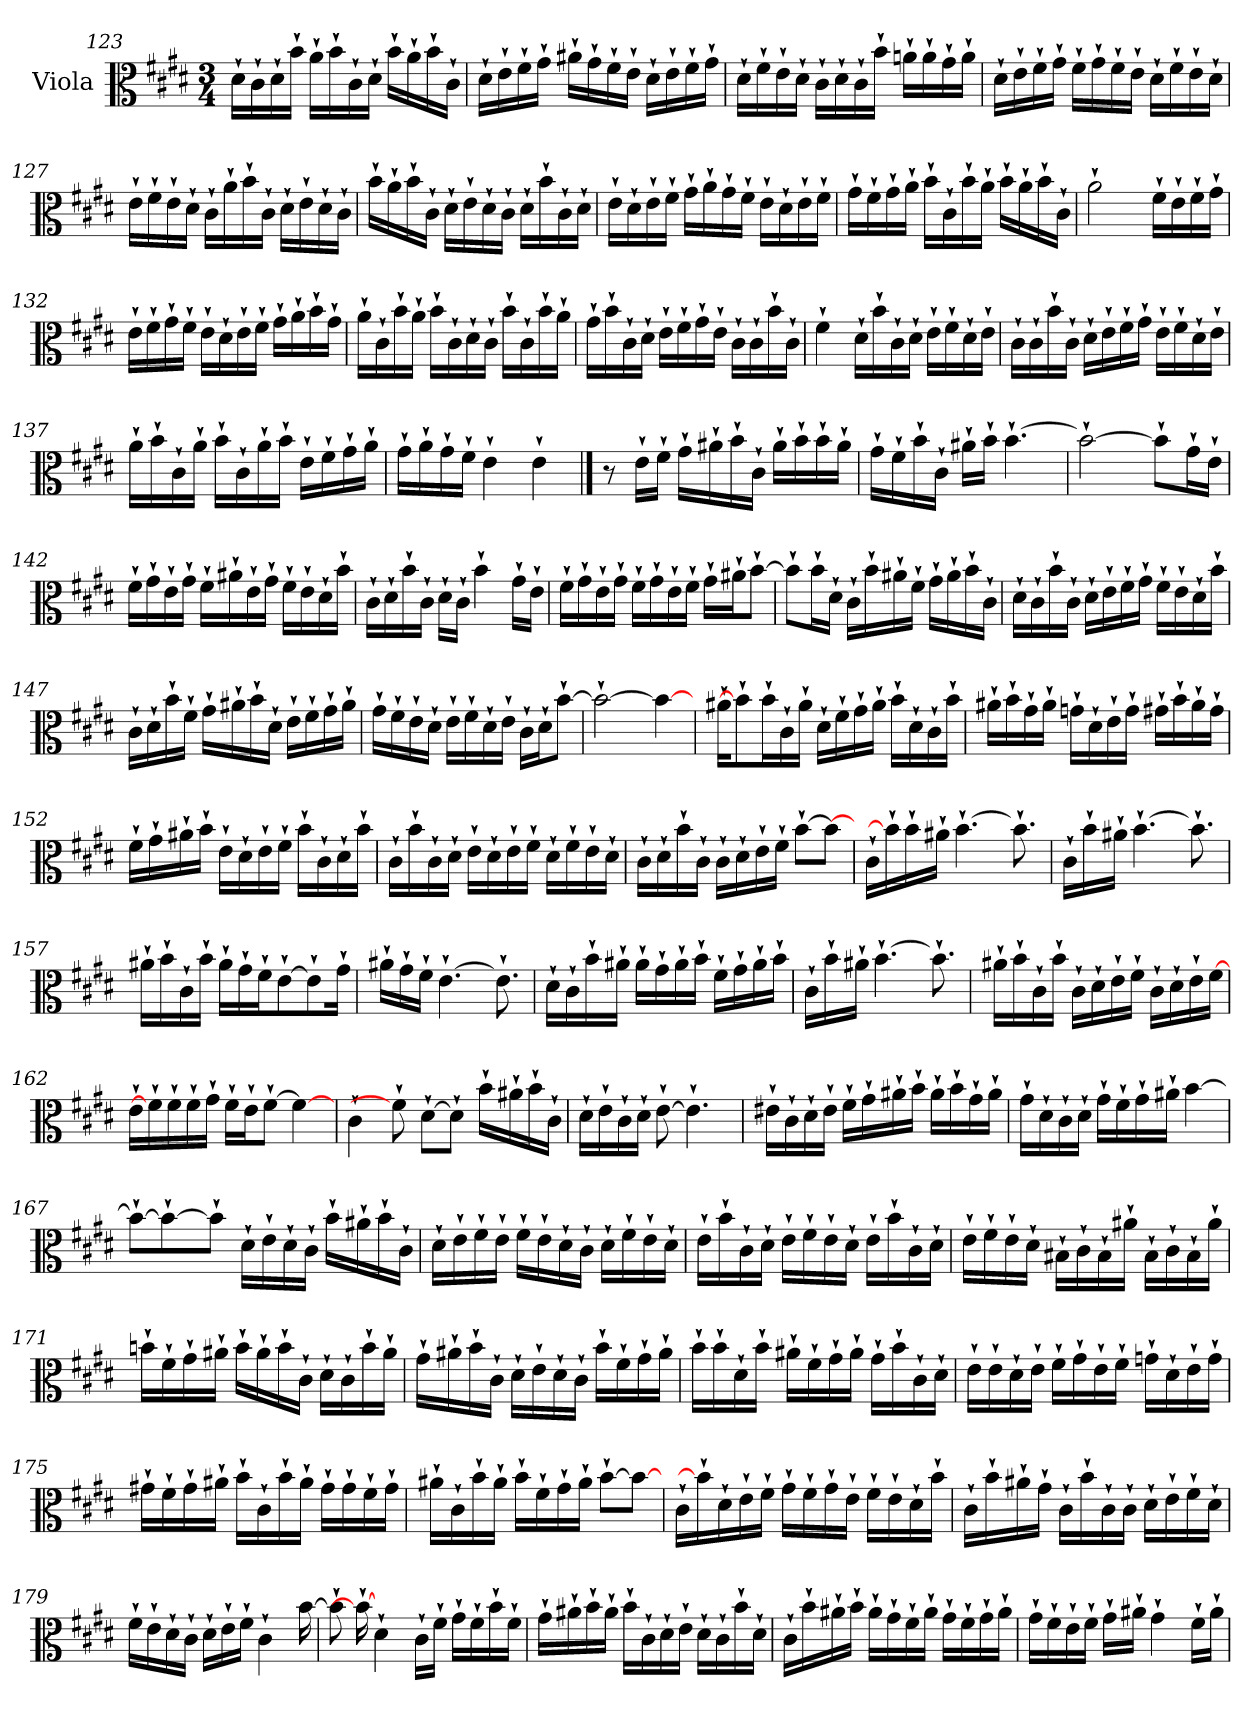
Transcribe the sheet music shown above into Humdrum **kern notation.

**kern
*part1
*staff1
*I"Viola
*I'Vla.
*clefC3
*k[f#c#g#d#]
*E:
*M3/4
=123
16d#`\LL
16c#`\
16d#`\
16b`\JJ
16a`\LL
16b`\
16c#`\
16d#`\JJ
16b`\LL
16a`\
16b`\
16c#`\JJ
!!LO:LB:g=z
=124
16d#`\LL
16e`\
16f#`\
16g#`\JJ
16a#X`\LL
16g#`\
16f#`\
16e`\JJ
16d#`\LL
16e`\
16f#`\
16g#`\JJ
=125
16d#`\LL
16f#`\
16e`\
16d#`\JJ
16c#`\LL
16d#`\
16c#`\
16b`\JJ
16an`\LL
16a`\
16g#`\
16a`\JJ
=126
16d#`\LL
16e`\
16f#`\
16g#`\JJ
16f#`\LL
16g#`\
16f#`\
16e`\JJ
16d#`\LL
16f#`\
16e`\
16d#`\JJ
!!LO:LB:g=z
=127
16e`\LL
16f#`\
16e`\
16d#`\JJ
16c#`\LL
16a`\
16b`\
16c#`\JJ
16d#`\LL
16e`\
16d#`\
16c#`\JJ
=128
16b`\LL
16a`\
16b`\
16c#`\JJ
16d#`\LL
16e`\
16d#`\
16c#`\JJ
16d#`\LL
16b`\
16c#`\
16d#`\JJ
=129
16e`\LL
16d#`\
16e`\
16f#`\JJ
16g#`\LL
16a`\
16g#`\
16f#`\JJ
16e`\LL
16d#`\
16e`\
16f#`\JJ
!!LO:LB:g=z
=130
16g#`\LL
16f#`\
16g#`\
16a`\JJ
16b`\LL
16c#`\
16b`\
16a`\JJ
16b`\LL
16a`\
16b`\
16c#`\JJ
=131
2a`\
16f#`\LL
16e`\
16f#`\
16g#`\JJ
=132
16e`\LL
16f#`\
16g#`\
16f#`\JJ
16e`\LL
16d#`\
16e`\
16f#`\JJ
16g#`\LL
16a`\
16b`\
16g#`\JJ
=133
16a`\LL
16c#`\
16b`\
16a`\JJ
16b`\LL
16c#`\
16d#`\
16c#`\JJ
16b`\LL
16c#`\
16b`\
16a`\JJ
!!LO:LB:g=z
=134
16g#`\LL
16b`\
16c#`\
16d#`\JJ
16e`\LL
16f#`\
16g#`\
16e`\JJ
16c#`\LL
16c#`\
16b`\
16c#`\JJ
=135
4f#`\
16d#`\LL
16b`\
16c#`\
16d#`\JJ
16e`\LL
16f#`\
16d#`\
16e`\JJ
=136
16c#`\LL
16c#`\
16b`\
16c#`\JJ
16d#`\LL
16e`\
16f#`\
16g#`\JJ
16e`\LL
16f#`\
16d#`\
16e`\JJ
!!LO:LB:g=z
=137
16a`\LL
16b`\
16c#`\
16a`\JJ
16b`\LL
16c#`\
16a`\
16b`\JJ
16e`\LL
16f#`\
16g#`\
16a`\JJ
=138
16g#`\LL
16a`\
16g#`\
16f#`\JJ
4e`\
4e`\
==139
8r
16e`\LL
16f#`\JJ
16g#`\LL
16a#X`\
16b`\
16c#`\JJ
16a#`\LL
16b`\
16b`\
16a#`\JJ
=140
16g#`\LL
16f#`\
16b`\
16c#`\JJ
16a#X`\LL
16b`\JJ
[4.b`\
!!LO:LB:g=z
=141
2b`\_
8b`\L]
16g#`\L
16e`\JJ
=142
16f#`\LL
16g#`\
16e`\
16g#`\JJ
16f#`\LL
16a#X`\
16e`\
16g#`\JJ
16f#`\LL
16e`\
16d#`\
16b`\JJ
=143
16c#`\LL
16d#`\
16b`\
16c#`\JJ
16d#`\LL
16c#`\JJ
4b`\
16g#`\LL
16e`\JJ
=144
16f#`\LL
16g#`\
16e`\
16g#`\JJ
16f#`\LL
16g#`\
16e`\
16f#`\JJ
16g#`\LL
16a#X`\J
[8b`\J
!!LO:PB:g=z
=145
8b`\L]
16b`\L
16d#`\JJ
16c#`\LL
16b`\
16a#X`\
16f#`\JJ
16g#`\LL
16a#`\
16b`\
16c#`\JJ
=146
16d#`\LL
16c#`\
16b`\
16c#`\JJ
16d#`\LL
16e`\
16f#`\
16g#`\JJ
16f#`\LL
16e`\
16d#`\
16b`\JJ
=147
16c#`\LL
16d#`\
16b`\
16f#`\JJ
16g#`\LL
16a#X`\
16b`\
16d#`\JJ
16e`\LL
16f#`\
16g#`\
16a#`\JJ
!!LO:LB:g=z
=148
16g#`\LL
16f#`\
16e`\
16d#`\JJ
16e`\LL
16f#`\
16d#`\
16e`\JJ
16c#`\LL
16d#`\J
[8b`\J
=149
2b`\_
4b\_
=150
16a#X`\LL
8b`\]
16b`\
16c#`\
16a#`\JJ
16d#`\LL
16f#`\
16g#`\
16a#`\JJ
16b`\LL
16d#`\
16c#`\
16b`\JJ
=151
16a#X`\LL
16b`\
16g#`\
16a#`\JJ
16gn`\LL
16d#`\
16e`\
16g`\JJ
16g#X`\LL
16b`\
16a#`\
16g#`\JJ
!!LO:LB:g=z
=152
16f#`\LL
16g#`\
16a#X`\
16b`\JJ
16e`\LL
16d#`\
16e`\
16f#`\JJ
16b`\LL
16c#`\
16d#`\
16b`\JJ
=153
16c#`\LL
16b`\
16c#`\
16d#`\JJ
16e`\LL
16d#`\
16e`\
16f#`\JJ
16d#`\LL
16f#`\
16e`\
16d#`\JJ
=154
16c#`\LL
16d#`\
16b`\
16c#`\JJ
16c#`\LL
16d#`\
16e`\
16f#`\JJ
[8b`\L
8b\J_
=155
16c#`\LL
16b`\J]
16b`\
16a#X`\JJ
[4.b`\
8.b`\]
!!LO:LB:g=z
=156
16c#`\LL
16b`\
16a#X`\JJ
[4.b`\
8.b`\]
=157
16a#X`\LL
16b`\
16c#`\
16b`\JJ
16a#`\LL
16g#`\
16f#`\J
[8e`\
8e`\]
16g#`\Jk
=158
16a#X`\LL
16g#`\
16f#`\JJ
[4.e`\
8.e`\]
=159
16d#`\LL
16c#`\
16b`\
16a#X`\JJ
16a#`\LL
16g#`\
16a#`\
16b`\JJ
16f#`\LL
16g#`\
16a#`\
16b`\JJ
!!LO:LB:g=z
=160
16c#`\LL
16b`\
16a#X`\JJ
[4.b`\
8.b`\]
=161
16a#X`\LL
16b`\
16c#`\
16b`\JJ
16c#`\LL
16d#`\
16e`\
16f#`\JJ
16c#`\LL
16d#`\
16e`\J
[16f#\J
=162
16e`\LL
16f#`\J]
16f#`\
16f#`\
16g#`\JJ
16f#`\LL
16e`\J
[8f#`\J
4f#\_
=163
4c#`\
8f#`\]
[8d#`\L
8d#`\J]
16b`\LL
16a#X`\
16b`\
16c#`\JJ
!!LO:LB:g=z
=164
16d#`\LL
16e`\
16c#`\
16d#`\JJ
[8e`\
4.e`\]
=165
16e#X`\LL
16c#`\
16d#`\
16e#`\JJ
16f#`\LL
16g#`\
16a#X`\
16b`\JJ
16a#`\LL
16b`\
16g#`\
16a#`\JJ
=166
16g#`\LL
16d#`\
16c#`\
16d#`\JJ
16g#`\LL
16f#`\
16g#`\
16a#X`\JJ
[4b\
=167
8b`\L_
4b`\_
8b`\J]
16d#`\LL
16e`\
16d#`\
16c#`\JJ
16b`\LL
16a#X`\
16b`\
16c#`\JJ
!!LO:LB:g=z
=168
16d#`\LL
16e`\
16f#`\
16e`\JJ
16f#`\LL
16e`\
16d#`\
16c#`\JJ
16d#`\LL
16f#`\
16e`\
16d#`\JJ
=169
16e`\LL
16b`\
16c#`\
16d#`\JJ
16e`\LL
16f#`\
16e`\
16d#`\JJ
16e`\LL
16b`\
16c#`\
16d#`\JJ
=170
16e`\LL
16f#`\
16e`\
16d#`\JJ
16B#X`\LL
16c#`\
16B#`\
16a#X`\JJ
16B#`\LL
16c#`\
16B#`\
16a#`\JJ
!!LO:LB:g=z
=171
16bn`\LL
16f#`\
16g#`\
16a#X`\JJ
16b`\LL
16a#`\
16b`\
16c#`\JJ
16d#`\LL
16c#`\
16b`\
16a#`\JJ
=172
16g#`\LL
16a#X`\
16b`\
16c#`\JJ
16d#`\LL
16e`\
16d#`\
16c#`\JJ
16b`\LL
16f#`\
16g#`\
16a#`\JJ
=173
16b`\LL
16b`\
16d#`\
16b`\JJ
16a#X`\LL
16f#`\
16g#`\
16a#`\JJ
16g#`\LL
16b`\
16c#`\
16d#`\JJ
!!LO:LB:g=z
=174
16e`\LL
16e`\
16d#`\
16e`\JJ
16f#`\LL
16g#`\
16e`\
16f#`\JJ
16gn`\LL
16d#`\
16e`\
16g`\JJ
=175
16g#X`\LL
16f#`\
16g#`\
16a#X`\JJ
16b`\LL
16c#`\
16b`\
16a#`\JJ
16g#`\LL
16g#`\
16f#`\
16g#`\JJ
=176
16a#X`\LL
16c#`\
16b`\
16a#`\JJ
16b`\LL
16f#`\
16g#`\
16a#`\JJ
[8b`\L
8b\J_
!!LO:LB:g=z
=177
16c#`\LL
16b`\J]
16d#`\
16e`\
16f#`\JJ
16g#`\LL
16f#`\
16g#`\
16e`\JJ
16f#`\LL
16e`\
16d#`\
16b`\JJ
=178
16c#`\LL
16b`\
16a#X`\
16g#`\JJ
16c#`\LL
16b`\
16c#`\
16c#`\JJ
16d#`\LL
16e`\
16f#`\
16d#`\JJ
=179
16f#`\LL
16e`\
16d#`\
16c#`\JJ
16d#`\LL
16e`\
16f#`\JJ
4c#`\
[16b\
=180
8b`\]
16b`\_
4d#`\
16c#`\LL
16f#`\JJ
16g#`\LL
16f#`\
16b`\
16f#`\JJ
!!LO:PB:g=z
=181
16g#`\LL
16a#X`\
16b`\
16a#`\JJ
16b`\LL
16c#`\
16d#`\
16e`\JJ
16d#`\LL
16c#`\
16b`\
16d#`\JJ
=182
16c#`\LL
16b`\
16a#X`\
16b`\JJ
16a#`\LL
16g#`\
16f#`\
16a#`\JJ
16g#`\LL
16f#`\
16g#`\
16a#`\JJ
=183
16g#`\LL
16f#`\
16e`\
16f#`\JJ
16g#`\LL
16a#X`\JJ
4g#`\
16f#`\LL
16a#`\JJ
=
*-
